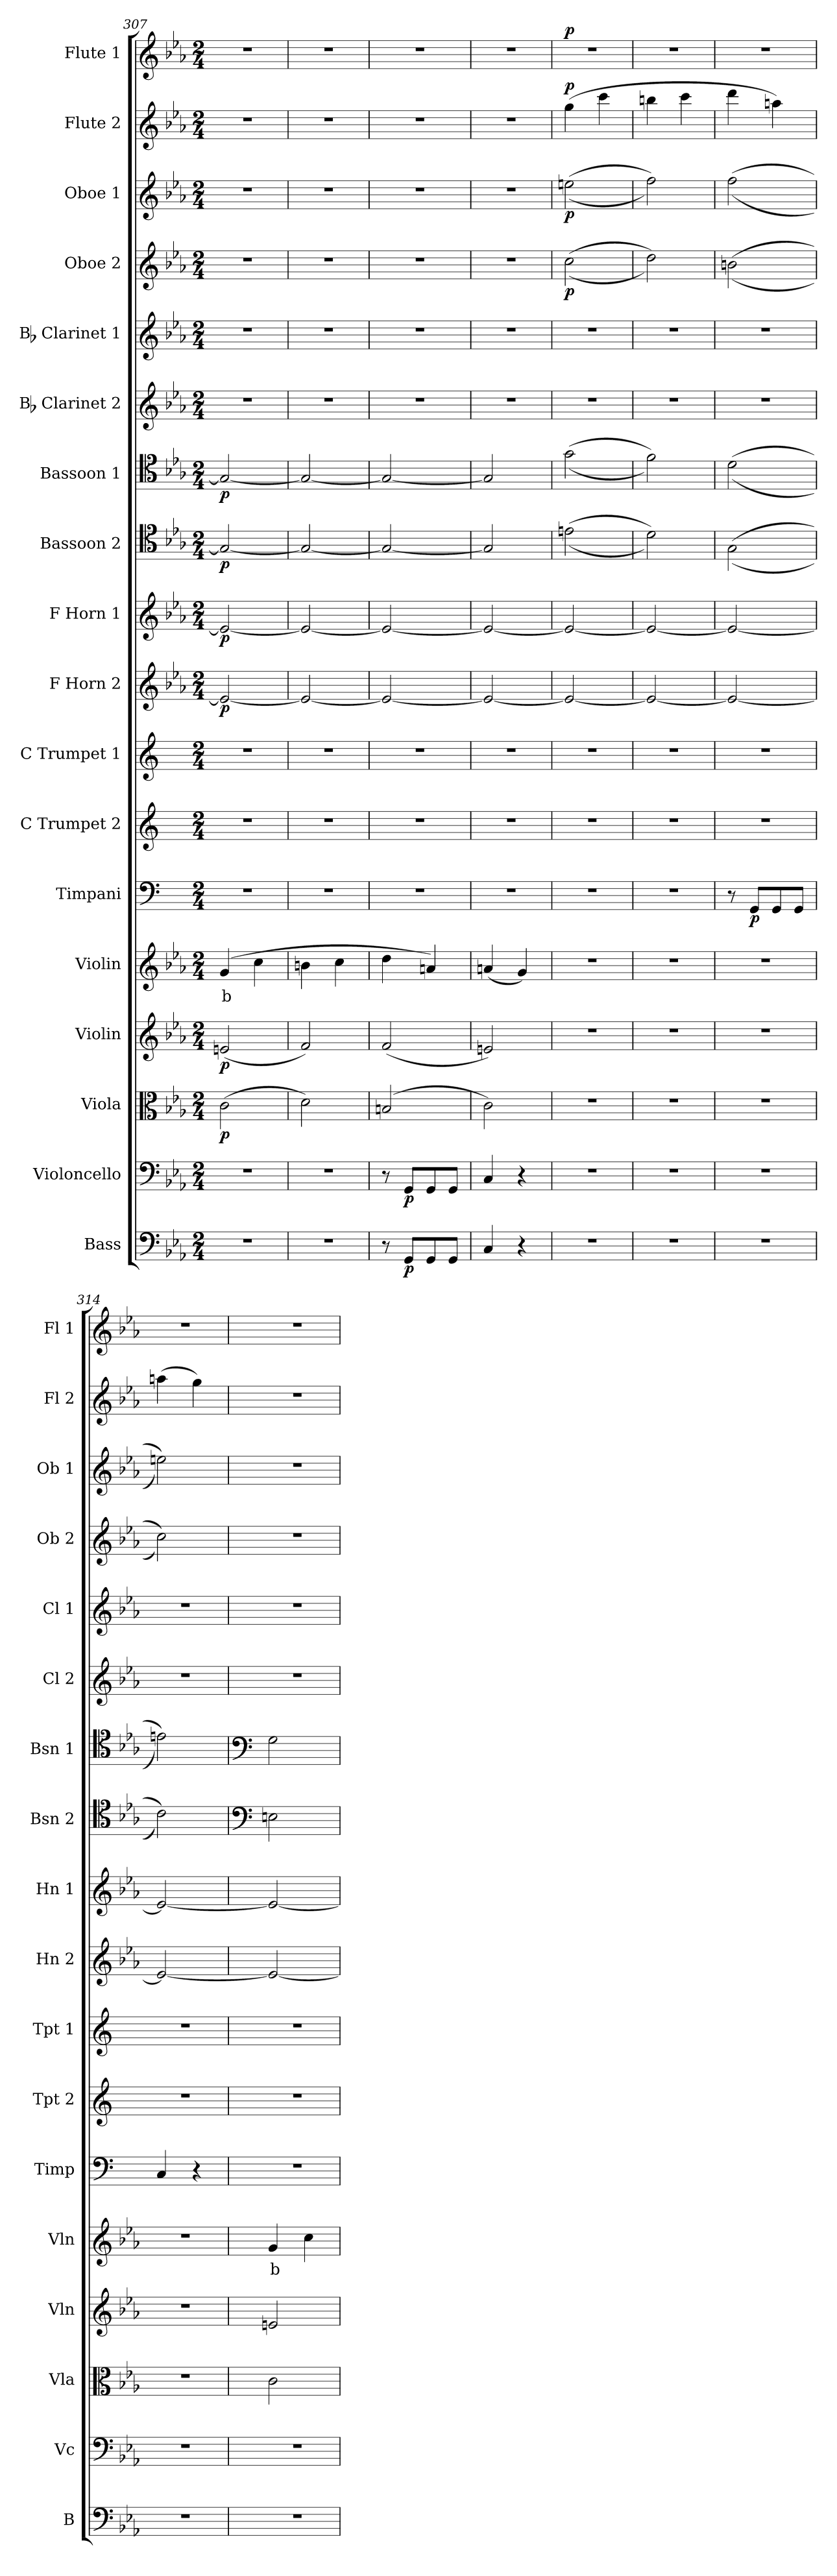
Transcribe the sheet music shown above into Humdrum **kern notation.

**kern	**dynam	**kern	**dynam	**kern	**dynam	**kern	**dynam	**kern	**text	**dynam	**kern	**dynam	**kern	**kern	**kern	**dynam	**kern	**dynam	**kern	**dynam	**kern	**dynam	**kern	**kern	**kern	**dynam	**kern	**dynam	**kern	**dynam	**kern	**dynam
*part18	*part18	*part17	*part17	*part16	*part16	*part15	*part15	*part14	*part14	*part14	*part13	*part13	*part12	*part11	*part10	*part10	*part9	*part9	*part8	*part8	*part7	*part7	*part6	*part5	*part4	*part4	*part3	*part3	*part2	*part2	*part1	*part1
*staff18	*staff18	*staff17	*staff17	*staff16	*staff16	*staff15	*staff15	*staff14	*staff14	*staff14	*staff13	*staff13	*staff12	*staff11	*staff10	*staff10	*staff9	*staff9	*staff8	*staff8	*staff7	*staff7	*staff6	*staff5	*staff4	*staff4	*staff3	*staff3	*staff2	*staff2	*staff1	*staff1
*I"Bass	*	*I"Violoncello	*	*I"Viola	*	*I"Violin	*	*I"Violin	*	*	*I"Timpani	*	*I"C Trumpet 2	*I"C Trumpet 1	*I"F Horn 2	*	*I"F Horn 1	*	*I"Bassoon 2	*	*I"Bassoon 1	*	*I"Bb Clarinet 2	*I"Bb Clarinet 1	*I"Oboe 2	*	*I"Oboe 1	*	*I"Flute 2	*	*I"Flute 1	*
*I'B	*	*I'Vc	*	*I'Vla	*	*I'Vln	*	*I'Vln	*	*	*I'Timp	*	*I'Tpt 2	*I'Tpt 1	*I'Hn 2	*	*I'Hn 1	*	*I'Bsn 2	*	*I'Bsn 1	*	*I'Cl 2	*I'Cl 1	*I'Ob 2	*	*I'Ob 1	*	*I'Fl 2	*	*I'Fl 1	*
*clefF4	*	*clefF4	*	*clefC3	*	*clefG2	*	*clefG2	*	*	*clefF4	*	*clefG2	*clefG2	*clefG2	*	*clefG2	*	*clefC4	*	*clefC4	*	*clefG2	*clefG2	*clefG2	*	*clefG2	*	*clefG2	*	*clefG2	*
*ITrd7c12	*	*	*	*	*	*	*	*	*	*	*	*	*	*	*ITrd4c7	*	*ITrd4c7	*	*	*	*	*	*ITrd1c2	*ITrd1c2	*	*	*	*	*	*	*	*
*k[b-e-a-]	*	*k[b-e-a-]	*	*k[b-e-a-]	*	*k[b-e-a-]	*	*k[b-e-a-]	*	*	*k[]	*	*k[]	*k[]	*k[b-e-a-d-]	*	*k[b-e-a-d-]	*	*k[b-e-a-]	*	*k[b-e-a-]	*	*k[b-e-a-d-g-]	*k[b-e-a-d-g-]	*k[b-e-a-]	*	*k[b-e-a-]	*	*k[b-e-a-]	*	*k[b-e-a-]	*
*M2/4	*	*M2/4	*	*M2/4	*	*M2/4	*	*M2/4	*	*	*M2/4	*	*M2/4	*M2/4	*M2/4	*	*M2/4	*	*M2/4	*	*M2/4	*	*M2/4	*M2/4	*M2/4	*	*M2/4	*	*M2/4	*	*M2/4	*
=307	=307	=307	=307	=307	=307	=307	=307	=307	=307	=307	=307	=307	=307	=307	=307	=307	=307	=307	=307	=307	=307	=307	=307	=307	=307	=307	=307	=307	=307	=307	=307	=307
!	!	!	!	!	!LO:DY:b	!	!LO:DY:b	!	!LO:LY:b	!LO:DY:b	!	!	!	!	!	!	!	!	!	!	!	!	!	!	!	!	!	!	!	!	!	!
!	!	!	!	!	!	!	!	!	!	!LO:DY:n=1:b	!	!	!	!	!	!LO:DY:b	!	!LO:DY:b	!	!LO:DY:b	!	!LO:DY:b	!	!	!	!	!	!	!	!	!	!
2r	.	2r	.	(2c	p	(2en	p	(4g	b	p other-dynamics	2r	.	2r	2r	2A_	p	2A_	p	2G_	p	2G_	p	2r	2r	2r	.	2r	.	2r	.	2r	.
.	.	.	.	.	.	.	.	4cc	.	.	.	.	.	.	.	.	.	.	.	.	.	.	.	.	.	.	.	.	.	.	.	.
=308	=308	=308	=308	=308	=308	=308	=308	=308	=308	=308	=308	=308	=308	=308	=308	=308	=308	=308	=308	=308	=308	=308	=308	=308	=308	=308	=308	=308	=308	=308	=308	=308
2r	.	2r	.	2d)	.	2f)	.	4bn	.	.	2r	.	2r	2r	2A_	.	2A_	.	2G_	.	2G_	.	2r	2r	2r	.	2r	.	2r	.	2r	.
.	.	.	.	.	.	.	.	4cc	.	.	.	.	.	.	.	.	.	.	.	.	.	.	.	.	.	.	.	.	.	.	.	.
=309	=309	=309	=309	=309	=309	=309	=309	=309	=309	=309	=309	=309	=309	=309	=309	=309	=309	=309	=309	=309	=309	=309	=309	=309	=309	=309	=309	=309	=309	=309	=309	=309
8r	.	8r	.	(2Bn	.	(2f	.	4dd	.	.	2r	.	2r	2r	2A_	.	2A_	.	2G_	.	2G_	.	2r	2r	2r	.	2r	.	2r	.	2r	.
!	!LO:DY:b	!	!LO:DY:b	!	!	!	!	!	!	!	!	!	!	!	!	!	!	!	!	!	!	!	!	!	!	!	!	!	!	!	!	!
8GGGL	p	8GGL	p	.	.	.	.	.	.	.	.	.	.	.	.	.	.	.	.	.	.	.	.	.	.	.	.	.	.	.	.	.
8GGG	.	8GG	.	.	.	.	.	4an)	.	.	.	.	.	.	.	.	.	.	.	.	.	.	.	.	.	.	.	.	.	.	.	.
8GGGJ	.	8GGJ	.	.	.	.	.	.	.	.	.	.	.	.	.	.	.	.	.	.	.	.	.	.	.	.	.	.	.	.	.	.
=310	=310	=310	=310	=310	=310	=310	=310	=310	=310	=310	=310	=310	=310	=310	=310	=310	=310	=310	=310	=310	=310	=310	=310	=310	=310	=310	=310	=310	=310	=310	=310	=310
4CC	.	4C	.	2c)	.	2en)	.	(4an	.	.	2r	.	2r	2r	2A_	.	2A_	.	2G]	.	2G]	.	2r	2r	2r	.	2r	.	2r	.	2r	.
4r	.	4r	.	.	.	.	.	4g)	.	.	.	.	.	.	.	.	.	.	.	.	.	.	.	.	.	.	.	.	.	.	.	.
=311	=311	=311	=311	=311	=311	=311	=311	=311	=311	=311	=311	=311	=311	=311	=311	=311	=311	=311	=311	=311	=311	=311	=311	=311	=311	=311	=311	=311	=311	=311	=311	=311
!	!	!	!	!	!	!	!	!	!	!	!	!	!	!	!	!	!	!	!	!	!	!	!	!	!	!LO:DY:b	!	!LO:DY:b	!	!LO:DY:a	!	!LO:DY:a
2r	.	2r	.	2r	.	2r	.	2r	.	.	2r	.	2r	2r	2A_	.	2A_	.	((2en\	.	((2g\	.	2r	2r	((2cc\	p	((2een\	p	(4gg	p	2r	p
.	.	.	.	.	.	.	.	.	.	.	.	.	.	.	.	.	.	.	.	.	.	.	.	.	.	.	.	.	4ccc	.	.	.
=312	=312	=312	=312	=312	=312	=312	=312	=312	=312	=312	=312	=312	=312	=312	=312	=312	=312	=312	=312	=312	=312	=312	=312	=312	=312	=312	=312	=312	=312	=312	=312	=312
2r	.	2r	.	2r	.	2r	.	2r	.	.	2r	.	2r	2r	2A_	.	2A_	.	2d\))	.	2f\))	.	2r	2r	2dd\))	.	2ff\))	.	4bbn	.	2r	.
.	.	.	.	.	.	.	.	.	.	.	.	.	.	.	.	.	.	.	.	.	.	.	.	.	.	.	.	.	4ccc	.	.	.
=313	=313	=313	=313	=313	=313	=313	=313	=313	=313	=313	=313	=313	=313	=313	=313	=313	=313	=313	=313	=313	=313	=313	=313	=313	=313	=313	=313	=313	=313	=313	=313	=313
2r	.	2r	.	2r	.	2r	.	2r	.	.	8r	.	2r	2r	2A_	.	2A_	.	((2G\	.	((2d\	.	2r	2r	((2bn\	.	((2ff\	.	4ddd	.	2r	.
!	!	!	!	!	!	!	!	!	!	!	!	!LO:DY:b	!	!	!	!	!	!	!	!	!	!	!	!	!	!	!	!	!	!	!	!
.	.	.	.	.	.	.	.	.	.	.	8GGL	p	.	.	.	.	.	.	.	.	.	.	.	.	.	.	.	.	.	.	.	.
.	.	.	.	.	.	.	.	.	.	.	8GG	.	.	.	.	.	.	.	.	.	.	.	.	.	.	.	.	.	4aan)	.	.	.
.	.	.	.	.	.	.	.	.	.	.	8GGJ	.	.	.	.	.	.	.	.	.	.	.	.	.	.	.	.	.	.	.	.	.
=314	=314	=314	=314	=314	=314	=314	=314	=314	=314	=314	=314	=314	=314	=314	=314	=314	=314	=314	=314	=314	=314	=314	=314	=314	=314	=314	=314	=314	=314	=314	=314	=314
2r	.	2r	.	2r	.	2r	.	2r	.	.	4C	.	2r	2r	2A_	.	2A_	.	2c\))	.	2en\))	.	2r	2r	2cc\))	.	2een\))	.	(4aan	.	2r	.
.	.	.	.	.	.	.	.	.	.	.	4r	.	.	.	.	.	.	.	.	.	.	.	.	.	.	.	.	.	4gg)	.	.	.
=315	=315	=315	=315	=315	=315	=315	=315	=315	=315	=315	=315	=315	=315	=315	=315	=315	=315	=315	=315	=315	=315	=315	=315	=315	=315	=315	=315	=315	=315	=315	=315	=315
*	*	*	*	*	*	*	*	*	*	*	*	*	*	*	*	*	*	*	*clefF4	*	*clefF4	*	*	*	*	*	*	*	*	*	*	*
!	!	!	!	!	!	!	!	!	!LO:LY:b	!	!	!	!	!	!	!	!	!	!	!	!	!	!	!	!	!	!	!	!	!	!	!
2r	.	2r	.	2c	.	2en	.	4g	b	.	2r	.	2r	2r	2A_	.	2A_	.	2En\	.	2G\	.	2r	2r	2r	.	2r	.	2r	.	2r	.
.	.	.	.	.	.	.	.	4cc	.	.	.	.	.	.	.	.	.	.	.	.	.	.	.	.	.	.	.	.	.	.	.	.
=	=	=	=	=	=	=	=	=	=	=	=	=	=	=	=	=	=	=	=	=	=	=	=	=	=	=	=	=	=	=	=	=
*-	*-	*-	*-	*-	*-	*-	*-	*-	*-	*-	*-	*-	*-	*-	*-	*-	*-	*-	*-	*-	*-	*-	*-	*-	*-	*-	*-	*-	*-	*-	*-	*-
